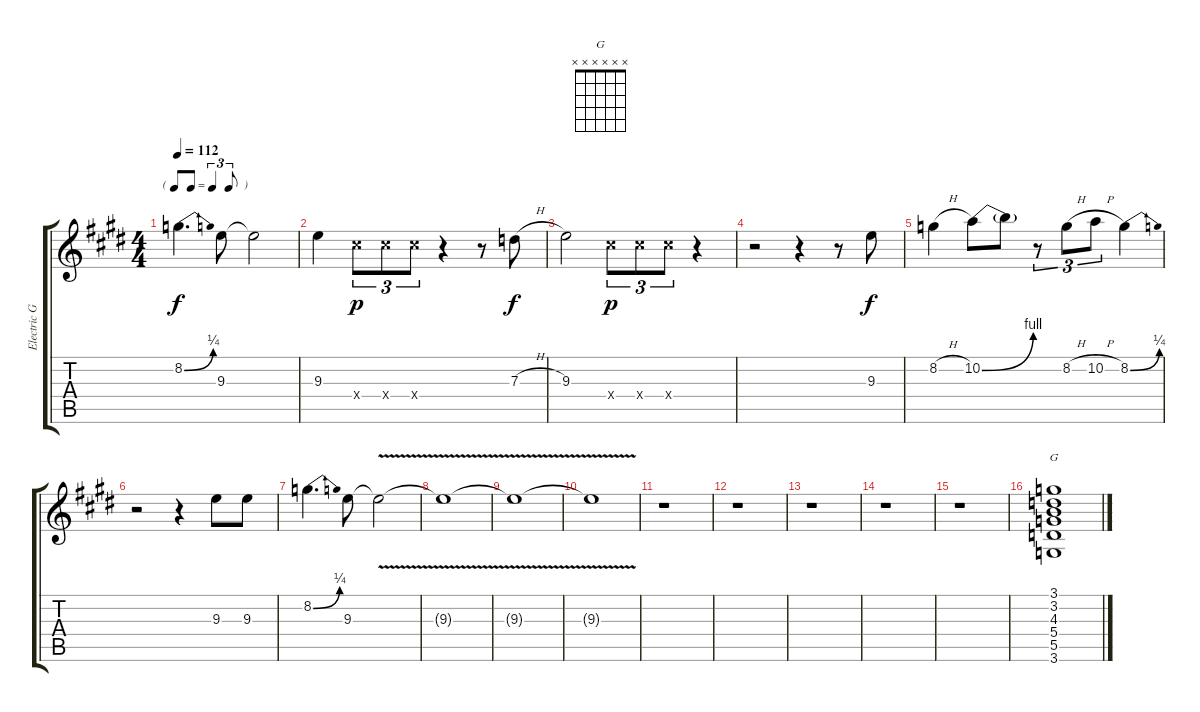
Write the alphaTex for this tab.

\track ("Electric Guitar" "Electric G") {instrument overdrivenguitar}
\staff {score tabs}
\tuning (E4 B3 G3 D3 A2 E2) {hide}
\chord ("G" x x x x x x)
\ts (4 4)
\tf triplet8th
\tempo 112
\clef g2
\ks e
8.2{be (bend 0 0 60 1)}.4{d dy f} 9.3.8 9.3{t}.2 |
9.3.4 11.4{x}.8{tu (3 2) dy p} 11.4{x}.8{tu (3 2)} 11.4{x}.8{tu (3 2)} r.4 r.8 7.3{h}.8{dy f} |
9.3.2 11.4{x}.8{tu (3 2) dy p} 11.4{x}.8{tu (3 2)} 11.4{x}.8{tu (3 2)} r.4 |
r.2 r.4 r.8 9.3.8{dy f} |
8.2{h}.4 10.2{be (bend 0 0 60 4)}.8 10.2{t}.8 r.8{tu (3 2)} 8.2{h}.8{tu (3 2)} 10.2{h}.8{tu (3 2)} 8.2{be (bend 0 0 60 1)}.4 |
r.2 r.4 9.3.8 9.3.8 |
8.2{be (bend 0 0 60 1)}.4{d} 9.3.8 9.3{v t}.2 |
9.3{v t}.1 |
9.3{v t}.1 |
9.3{v t}.1 |
r.1 |
r.1 |
r.1 |
r.1 |
r.1 |
(3.1 3.2 4.3 5.4 5.5 3.6).1{ch "G"}
